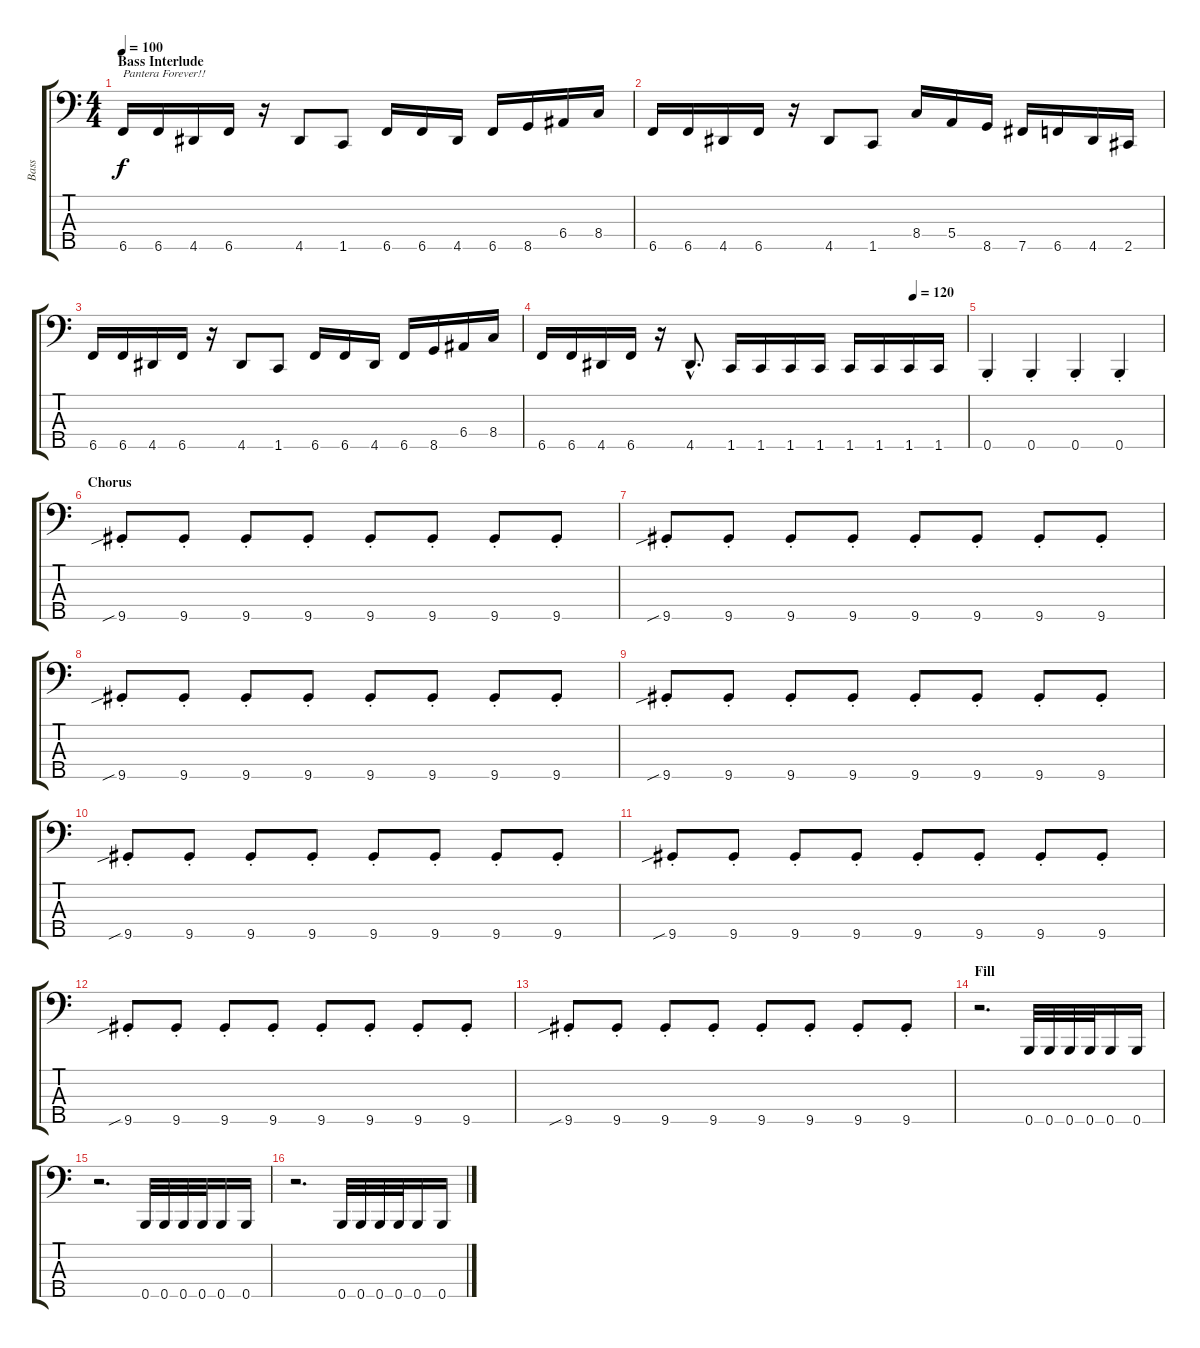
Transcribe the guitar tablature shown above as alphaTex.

\track ("Bass" "Bass") {instrument electricbasspick}
\staff {score tabs}
\tuning (G2 D2 A1 E1 B0) {hide}
\ts (4 4)
\section ("" "Bass Interlude")
\tempo 100
\clef f4
\ks c
6.5.16{txt "Pantera Forever!!" dy f} 6.5.16 4.5.16 6.5.16 r.16 4.5.8 1.5.8 6.5.16 6.5.16 4.5.16 6.5.16 8.5.16 6.4.16 8.4.16 |
6.5.16 6.5.16 4.5.16 6.5.16 r.16 4.5.8 1.5.8 8.4.16 5.4.16 8.5.16 7.5.16 6.5.16 4.5.16 2.5.16 |
6.5.16 6.5.16 4.5.16 6.5.16 r.16 4.5.8 1.5.8 6.5.16 6.5.16 4.5.16 6.5.16 8.5.16 6.4.16 8.4.16 |
\tempo (120 0.875)
6.5.16 6.5.16 4.5.16 6.5.16 r.16 4.5{hac}.8{d} 1.5.16 1.5.16 1.5.16 1.5.16 1.5.16 1.5.16 1.5.16 1.5.16 |
0.5{st}.4 0.5{st}.4 0.5{st}.4 0.5{st}.4 |
\section ("" "Chorus")
9.5{sib st}.8 9.5{st}.8 9.5{st}.8 9.5{st}.8 9.5{st}.8 9.5{st}.8 9.5{st}.8 9.5{st}.8 |
9.5{sib st}.8 9.5{st}.8 9.5{st}.8 9.5{st}.8 9.5{st}.8 9.5{st}.8 9.5{st}.8 9.5{st}.8 |
9.5{sib st}.8 9.5{st}.8 9.5{st}.8 9.5{st}.8 9.5{st}.8 9.5{st}.8 9.5{st}.8 9.5{st}.8 |
9.5{sib st}.8 9.5{st}.8 9.5{st}.8 9.5{st}.8 9.5{st}.8 9.5{st}.8 9.5{st}.8 9.5{st}.8 |
9.5{sib st}.8 9.5{st}.8 9.5{st}.8 9.5{st}.8 9.5{st}.8 9.5{st}.8 9.5{st}.8 9.5{st}.8 |
9.5{sib st}.8 9.5{st}.8 9.5{st}.8 9.5{st}.8 9.5{st}.8 9.5{st}.8 9.5{st}.8 9.5{st}.8 |
9.5{sib st}.8 9.5{st}.8 9.5{st}.8 9.5{st}.8 9.5{st}.8 9.5{st}.8 9.5{st}.8 9.5{st}.8 |
9.5{sib st}.8 9.5{st}.8 9.5{st}.8 9.5{st}.8 9.5{st}.8 9.5{st}.8 9.5{st}.8 9.5{st}.8 |
\section ("" "Fill")
r.2{d} 0.5.32 0.5.32 0.5.32 0.5.32 0.5.16 0.5.16 |
r.2{d} 0.5.32 0.5.32 0.5.32 0.5.32 0.5.16 0.5.16 |
r.2{d} 0.5.32 0.5.32 0.5.32 0.5.32 0.5.16 0.5.16
